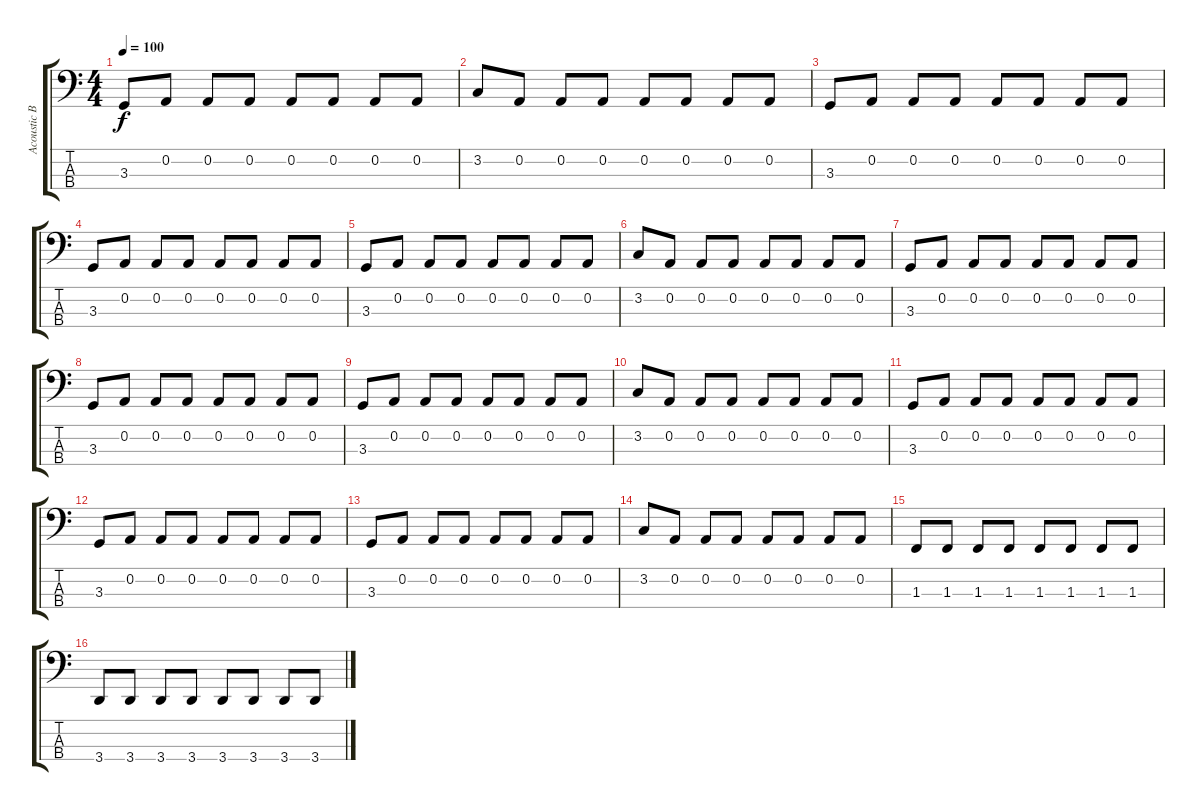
\track ("Acoustic Bass" "Acoustic B") {instrument acousticbass}
\staff {score tabs}
\tuning (D2 A1 E1 B0) {hide}
\ts (4 4)
\tempo 100
\clef f4
\ks c
3.3.8{dy f} 0.2.8 0.2.8 0.2.8 0.2.8 0.2.8 0.2.8 0.2.8 |
3.2.8 0.2.8 0.2.8 0.2.8 0.2.8 0.2.8 0.2.8 0.2.8 |
3.3.8 0.2.8 0.2.8 0.2.8 0.2.8 0.2.8 0.2.8 0.2.8 |
3.3.8 0.2.8 0.2.8 0.2.8 0.2.8 0.2.8 0.2.8 0.2.8 |
3.3.8 0.2.8 0.2.8 0.2.8 0.2.8 0.2.8 0.2.8 0.2.8 |
3.2.8 0.2.8 0.2.8 0.2.8 0.2.8 0.2.8 0.2.8 0.2.8 |
3.3.8 0.2.8 0.2.8 0.2.8 0.2.8 0.2.8 0.2.8 0.2.8 |
3.3.8 0.2.8 0.2.8 0.2.8 0.2.8 0.2.8 0.2.8 0.2.8 |
3.3.8 0.2.8 0.2.8 0.2.8 0.2.8 0.2.8 0.2.8 0.2.8 |
3.2.8 0.2.8 0.2.8 0.2.8 0.2.8 0.2.8 0.2.8 0.2.8 |
3.3.8 0.2.8 0.2.8 0.2.8 0.2.8 0.2.8 0.2.8 0.2.8 |
3.3.8 0.2.8 0.2.8 0.2.8 0.2.8 0.2.8 0.2.8 0.2.8 |
3.3.8 0.2.8 0.2.8 0.2.8 0.2.8 0.2.8 0.2.8 0.2.8 |
3.2.8 0.2.8 0.2.8 0.2.8 0.2.8 0.2.8 0.2.8 0.2.8 |
1.3.8 1.3.8 1.3.8 1.3.8 1.3.8 1.3.8 1.3.8 1.3.8 |
3.4.8 3.4.8 3.4.8 3.4.8 3.4.8 3.4.8 3.4.8 3.4.8
